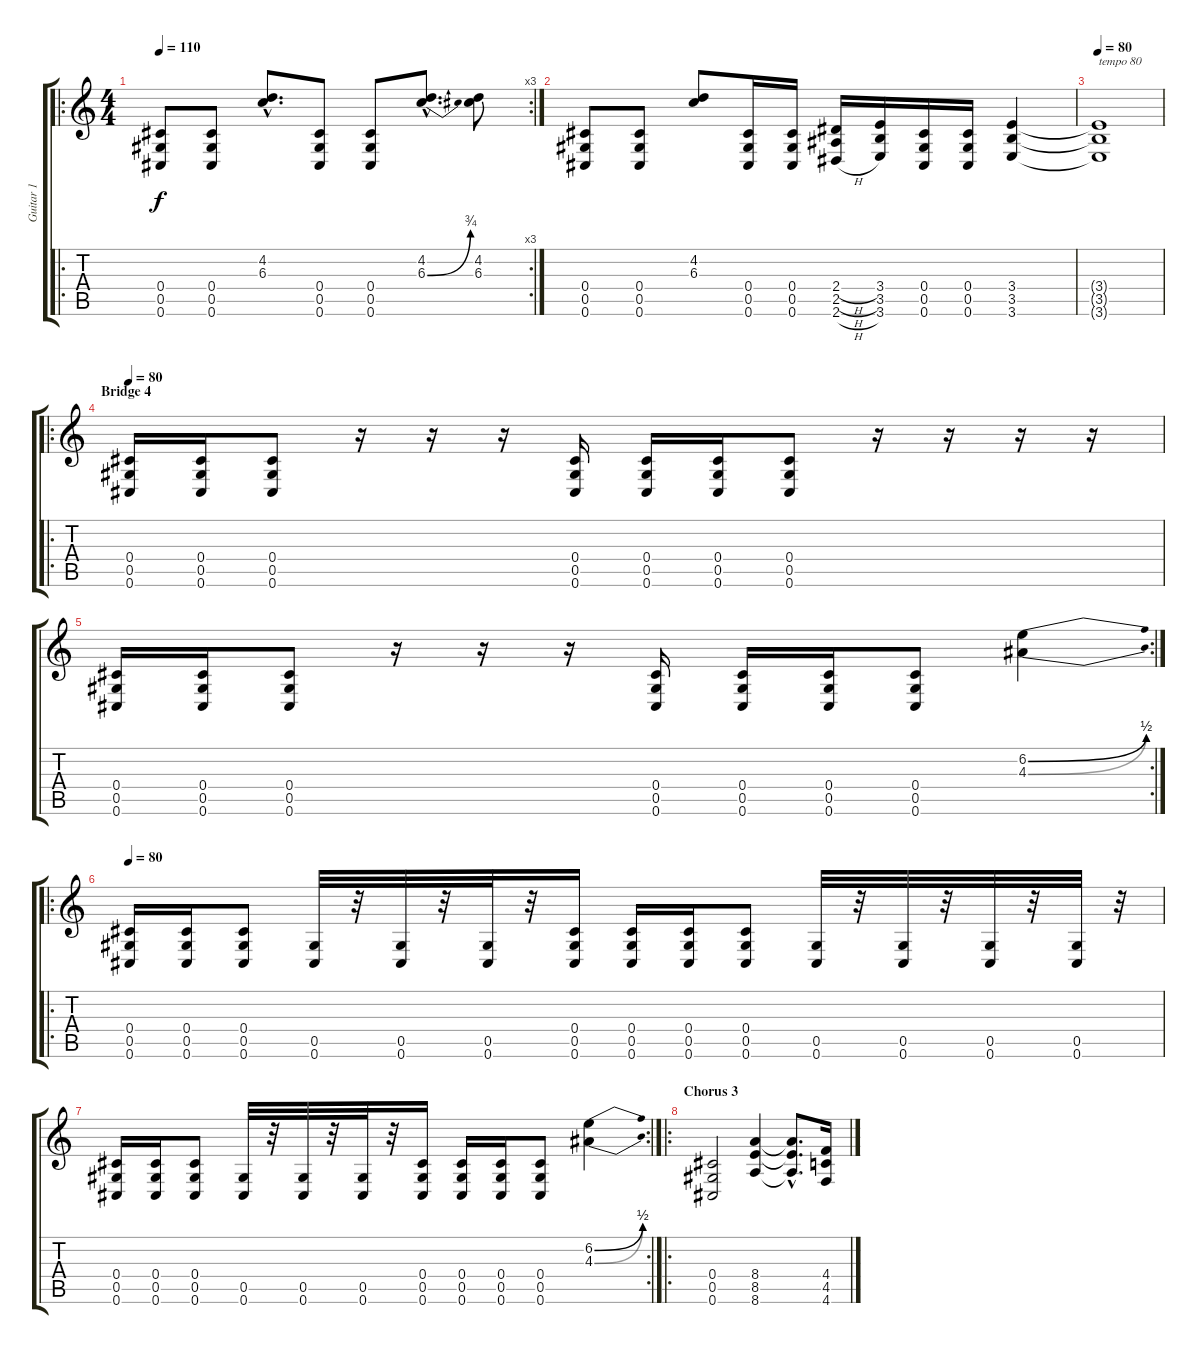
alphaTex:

\track ("Guitar 1" "Guitar 1") {instrument electricguitarclean}
\staff {score tabs}
\tuning (Eb4 Bb3 Gb3 Db3 Ab2 Db2) {hide}
\ro
\rc 3
\ts (4 4)
\tempo 110
\clef g2
\ks c
(0.4 0.5 0.6).8{dy f instrument distortionguitar} (0.4 0.5 0.6).8 (4.2{hac} 6.3{hac}).8{d} (0.4 0.5 0.6).8 (0.4 0.5 0.6).8 (4.2{hac} 6.3{be (bend 0 0 60 3) hac}).8{d} (4.2 6.3).8 |
(0.4 0.5 0.6).8 (0.4 0.5 0.6).8 (4.2 6.3).8 (0.4 0.5 0.6).16 (0.4 0.5 0.6).16 (2.4{h} 2.5{h} 2.6{h}).16 (3.4 3.5 3.6).16 (0.4 0.5 0.6).16 (0.4 0.5 0.6).16 (3.4 3.5 3.6).4 |
\tempo 80
(3.4{t} 3.5{t} 3.6{t}).1{txt "tempo 80"} |
\ro
\section ("" "Bridge 4")
\tempo 80
(0.4 0.5 0.6).16{instrument distortionguitar} (0.4 0.5 0.6).16 (0.4 0.5 0.6).8 r.16 r.16 r.16 (0.4 0.5 0.6).16 (0.4 0.5 0.6).16 (0.4 0.5 0.6).16 (0.4 0.5 0.6).8 r.16 r.16 r.16 r.16 |
\rc 2
(0.4 0.5 0.6).16 (0.4 0.5 0.6).16 (0.4 0.5 0.6).8 r.16 r.16 r.16 (0.4 0.5 0.6).16 (0.4 0.5 0.6).16 (0.4 0.5 0.6).16 (0.4 0.5 0.6).8 (6.2{be (bend 0 0 60 2)} 4.3{be (bend 0 0 60 2)}).4 |
\ro
\tempo 80
(0.4 0.5 0.6).16{instrument distortionguitar} (0.4 0.5 0.6).16 (0.4 0.5 0.6).8 (0.5 0.6).32 r.32 (0.5 0.6).32 r.32 (0.5 0.6).32 r.32 (0.4 0.5 0.6).16 (0.4 0.5 0.6).16 (0.4 0.5 0.6).16 (0.4 0.5 0.6).8 (0.5 0.6).32 r.32 (0.5 0.6).32 r.32 (0.5 0.6).32 r.32 (0.5 0.6).32 r.32 |
\rc 2
(0.4 0.5 0.6).16 (0.4 0.5 0.6).16 (0.4 0.5 0.6).8 (0.5 0.6).32 r.32 (0.5 0.6).32 r.32 (0.5 0.6).32 r.32 (0.4 0.5 0.6).16 (0.4 0.5 0.6).16 (0.4 0.5 0.6).16 (0.4 0.5 0.6).8 (6.2{be (bend 0 0 60 2)} 4.3{be (bend 0 0 60 2)}).4 |
\ro
\section ("" "Chorus 3")
(0.4 0.5 0.6).2{instrument distortionguitar} (8.4 8.5 8.6).4 (8.4{hac t} 8.5{hac t} 8.6{hac t}).8{d} (4.4 4.5 4.6).16
